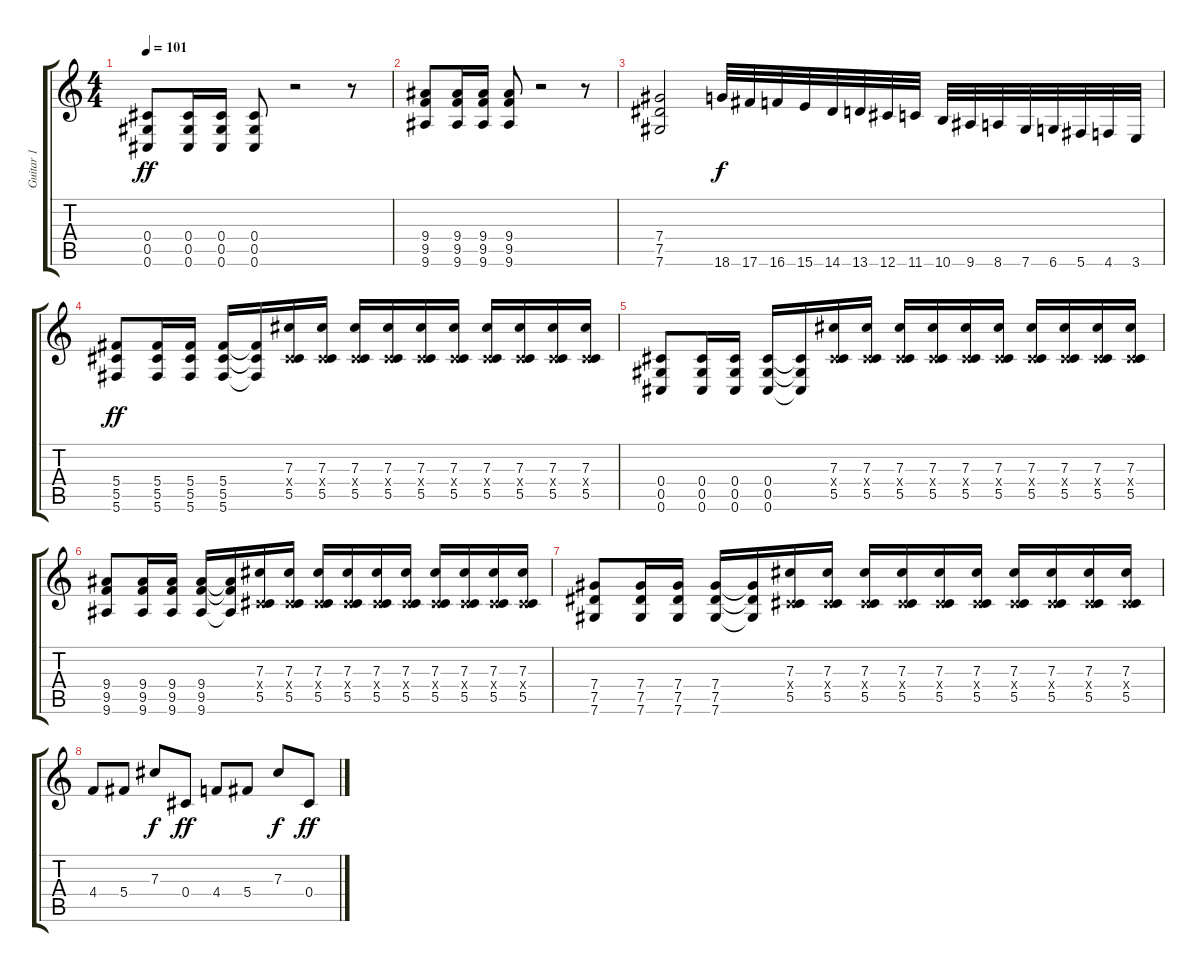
\track ("Guitar 1" "Guitar 1") {instrument distortionguitar}
\staff {score tabs}
\tuning (Eb4 Bb3 Gb3 Db3 Ab2 Db2) {hide}
\ts (4 4)
\tempo 101
\clef g2
\ks c
(0.4 0.5 0.6).8{dy ff} (0.4 0.5 0.6).16 (0.4 0.5 0.6).16 (0.4 0.5 0.6).8 r.2 r.8 |
(9.4 9.5 9.6).8 (9.4 9.5 9.6).16 (9.4 9.5 9.6).16 (9.4 9.5 9.6).8 r.2 r.8 |
(7.4 7.5 7.6).2 18.6.32{dy f instrument guitarfretnoise} 17.6.32 16.6.32 15.6.32 14.6.32 13.6.32 12.6.32 11.6.32 10.6.32 9.6.32 8.6.32 7.6.32 6.6.32 5.6.32 4.6.32 3.6.32 |
(5.4 5.5 5.6).8{dy ff instrument distortionguitar} (5.4 5.5 5.6).16 (5.4 5.5 5.6).16 (5.4 5.5 5.6).16 (5.4{t} 5.5{t} 5.6{t}).16 (7.3 0.4{x} 5.5).16 (7.3 0.4{x} 5.5).16 (7.3 0.4{x} 5.5).16 (7.3 0.4{x} 5.5).16 (7.3 0.4{x} 5.5).16 (7.3 0.4{x} 5.5).16 (7.3 0.4{x} 5.5).16 (7.3 0.4{x} 5.5).16 (7.3 0.4{x} 5.5).16 (7.3 0.4{x} 5.5).16 |
(0.4 0.5 0.6).8 (0.4 0.5 0.6).16 (0.4 0.5 0.6).16 (0.4 0.5 0.6).16 (0.4{t} 0.5{t} 0.6{t}).16 (7.3 0.4{x} 5.5).16 (7.3 0.4{x} 5.5).16 (7.3 0.4{x} 5.5).16 (7.3 0.4{x} 5.5).16 (7.3 0.4{x} 5.5).16 (7.3 0.4{x} 5.5).16 (7.3 0.4{x} 5.5).16 (7.3 0.4{x} 5.5).16 (7.3 0.4{x} 5.5).16 (7.3 0.4{x} 5.5).16 |
(9.4 9.5 9.6).8 (9.4 9.5 9.6).16 (9.4 9.5 9.6).16 (9.4 9.5 9.6).16 (9.4{t} 9.5{t} 9.6{t}).16 (7.3 0.4{x} 5.5).16 (7.3 0.4{x} 5.5).16 (7.3 0.4{x} 5.5).16 (7.3 0.4{x} 5.5).16 (7.3 0.4{x} 5.5).16 (7.3 0.4{x} 5.5).16 (7.3 0.4{x} 5.5).16 (7.3 0.4{x} 5.5).16 (7.3 0.4{x} 5.5).16 (7.3 0.4{x} 5.5).16 |
(7.4 7.5 7.6).8 (7.4 7.5 7.6).16 (7.4 7.5 7.6).16 (7.4 7.5 7.6).16 (7.4{t} 7.5{t} 7.6{t}).16 (7.3 0.4{x} 5.5).16 (7.3 0.4{x} 5.5).16 (7.3 0.4{x} 5.5).16 (7.3 0.4{x} 5.5).16 (7.3 0.4{x} 5.5).16 (7.3 0.4{x} 5.5).16 (7.3 0.4{x} 5.5).16 (7.3 0.4{x} 5.5).16 (7.3 0.4{x} 5.5).16 (7.3 0.4{x} 5.5).16 |
4.4.8 5.4.8 7.3.8{dy f} 0.4.8{dy ff} 4.4.8 5.4.8 7.3.8{dy f} 0.4.8{dy ff}
